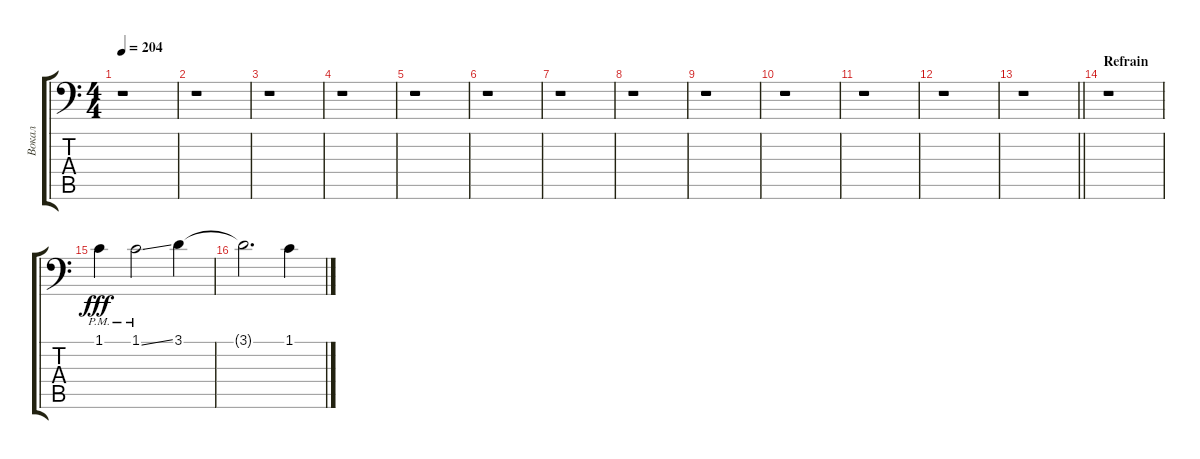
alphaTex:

\track ("Вокал" "Вокал") {instrument pad3polysynth}
\staff {score tabs}
\tuning (B3 Gb3 D3 A2 E2 A1) {hide}
\ts (4 4)
\tempo 204
\clef f4
\ks c
r.1{dy fff} |
r.1 |
r.1 |
r.1 |
r.1 |
r.1 |
r.1 |
r.1 |
r.1 |
r.1 |
r.1 |
r.1 |
\barLineRight lightlight
r.1 |
\section ("" "Refrain")
r.1 |
1.1{pm}.4 1.1{ss pm}.2 3.1.4 |
3.1{t}.2{d} 1.1.4
